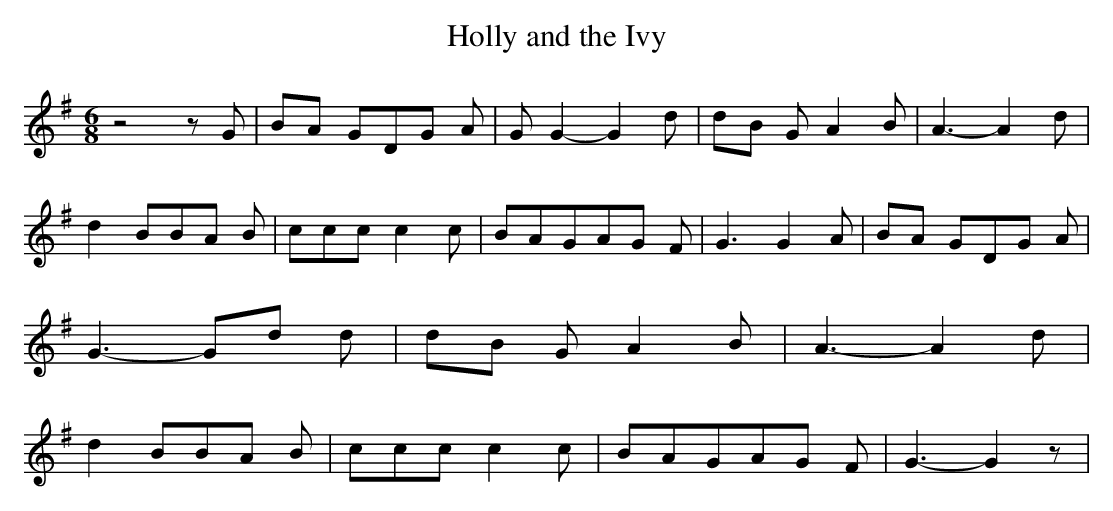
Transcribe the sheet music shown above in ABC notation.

X:1
T:Holly and the Ivy
M:6/8
L:1/8
K:G
z4 z G|B-A GD-G A| G G2- G2 d|d-B G A2 B| A3- A2 d| d2 BB-A B| ccc c2 c|\
BAGA-G F| G3 G2 A|B-A GD-G A| G3- Gd d|d-B G A2 B| A3- A2 d| d2 BB-A B|\
ccc c2 c| BAGA-G F| G3- G2 z|
